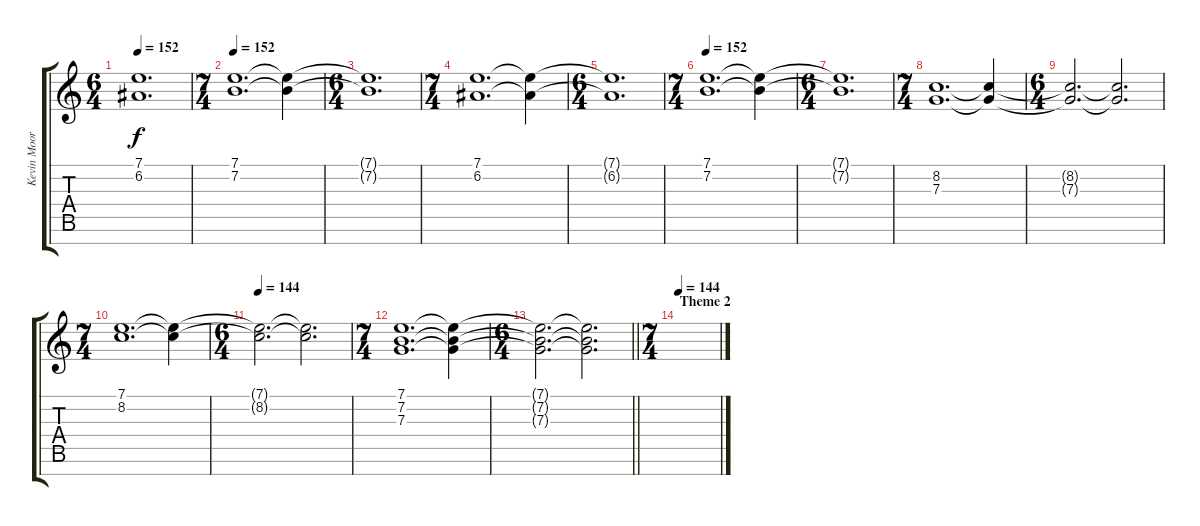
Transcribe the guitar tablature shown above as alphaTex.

\track ("Kevin Moore - 2" "Kevin Moor") {instrument voiceoohs}
\staff {score tabs}
\tuning (A4 E4 C4 G3 D3 A2 E2) {hide}
\ts (6 4)
\tempo 152
\clef g2
\ks c
(7.1{t} 6.2{t}).1{d dy f} |
\ts (7 4)
\tempo 152
(7.1 7.2).1{d} (7.1{t} 7.2{t}).4 |
\ts (6 4)
(7.1{t} 7.2{t}).1{d} |
\ts (7 4)
(7.1 6.2).1{d} (7.1{t} 6.2{t}).4 |
\ts (6 4)
(7.1{t} 6.2{t}).1{d} |
\ts (7 4)
\tempo 152
(7.1 7.2).1{d} (7.1{t} 7.2{t}).4 |
\ts (6 4)
(7.1{t} 7.2{t}).1{d} |
\ts (7 4)
(8.2 7.3).1{d} (8.2{t} 7.3{t}).4 |
\ts (6 4)
(8.2{t} 7.3{t}).2{d} (8.2{t} 7.3{t}).2{d} |
\ts (7 4)
(7.1 8.2).1{d} (7.1{t} 8.2{t}).4 |
\ts (6 4)
\tempo 144
(7.1{t} 8.2{t}).2{d} (7.1{t} 8.2{t}).2{d} |
\ts (7 4)
(7.1 7.2 7.3).1{d} (7.1{t} 7.2{t} 7.3{t}).4 |
\ts (6 4)
\barLineRight lightlight
(7.1{t} 7.2{t} 7.3{t}).2{d} (7.1{t} 7.2{t} 7.3{t}).2{d} |
\ts (7 4)
\section ("" "Theme 2")
\tempo 144
